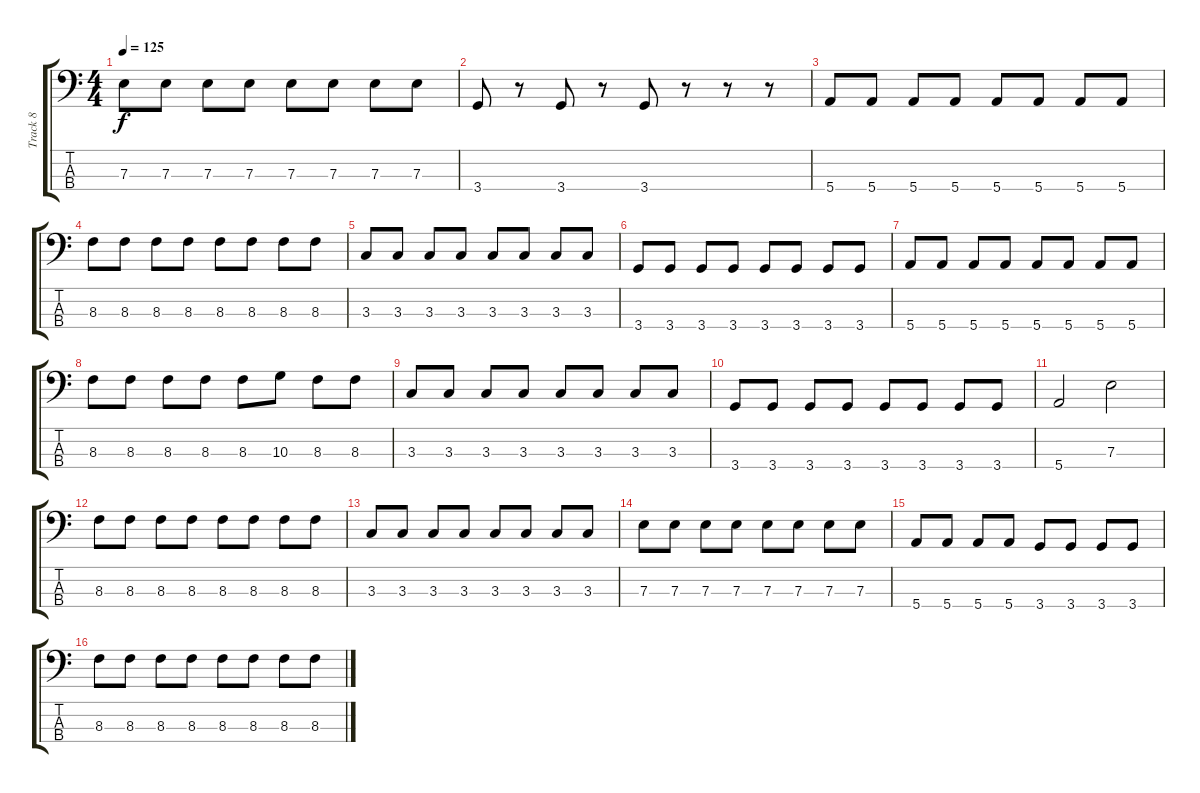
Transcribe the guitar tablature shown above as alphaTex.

\track ("Track 8" "Track 8") {instrument electricbasspick}
\staff {score tabs}
\tuning (G2 D2 A1 E1) {hide}
\ts (4 4)
\tempo 125
\clef f4
\ks c
7.3.8{dy f} 7.3.8 7.3.8 7.3.8 7.3.8 7.3.8 7.3.8 7.3.8 |
3.4.8 r.8 3.4.8 r.8 3.4.8 r.8 r.8 r.8 |
5.4.8 5.4.8 5.4.8 5.4.8 5.4.8 5.4.8 5.4.8 5.4.8 |
8.3.8 8.3.8 8.3.8 8.3.8 8.3.8 8.3.8 8.3.8 8.3.8 |
3.3.8 3.3.8 3.3.8 3.3.8 3.3.8 3.3.8 3.3.8 3.3.8 |
3.4.8 3.4.8 3.4.8 3.4.8 3.4.8 3.4.8 3.4.8 3.4.8 |
5.4.8 5.4.8 5.4.8 5.4.8 5.4.8 5.4.8 5.4.8 5.4.8 |
8.3.8 8.3.8 8.3.8 8.3.8 8.3.8 10.3.8 8.3.8 8.3.8 |
3.3.8 3.3.8 3.3.8 3.3.8 3.3.8 3.3.8 3.3.8 3.3.8 |
3.4.8 3.4.8 3.4.8 3.4.8 3.4.8 3.4.8 3.4.8 3.4.8 |
5.4.2 7.3.2 |
8.3.8 8.3.8 8.3.8 8.3.8 8.3.8 8.3.8 8.3.8 8.3.8 |
3.3.8 3.3.8 3.3.8 3.3.8 3.3.8 3.3.8 3.3.8 3.3.8 |
7.3.8 7.3.8 7.3.8 7.3.8 7.3.8 7.3.8 7.3.8 7.3.8 |
5.4.8 5.4.8 5.4.8 5.4.8 3.4.8 3.4.8 3.4.8 3.4.8 |
8.3.8 8.3.8 8.3.8 8.3.8 8.3.8 8.3.8 8.3.8 8.3.8
